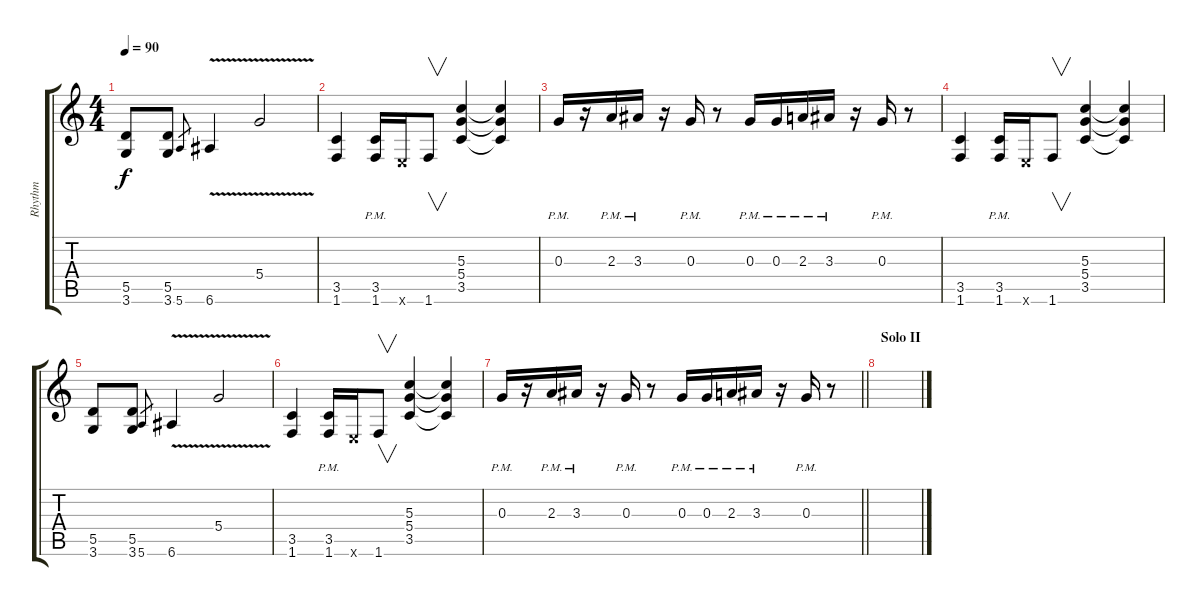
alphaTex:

\track ("Rhythm" "Rhythm") {instrument overdrivenguitar}
\staff {score tabs}
\tuning (E4 B3 G3 D3 A2 E2) {hide}
\ts (4 4)
\tempo 90
\clef g2
\ks c
(5.5 3.6).8{dy f} (5.5 3.6).8 5.6.8{gr} 6.6{v}.4 5.4{v}.2 |
(3.5 1.6).4 (3.5{pm} 1.6{pm}).16 0.6{x}.16 1.6.8{v} (5.3 5.4 3.5).4 (5.3{t} 5.4{t} 3.5{t}).4 |
0.3{pm}.16 r.16 2.3{pm}.16 3.3{pm}.16 r.16 0.3{pm}.16 r.8 0.3{pm}.16 0.3{pm}.16 2.3{pm}.16 3.3{pm}.16 r.16 0.3{pm}.16 r.8 |
(3.5 1.6).4 (3.5{pm} 1.6{pm}).16 0.6{x}.16 1.6.8{v} (5.3 5.4 3.5).4 (5.3{t} 5.4{t} 3.5{t}).4 |
(5.5 3.6).8 (5.5 3.6).8 5.6.8{gr} 6.6{v}.4 5.4{v}.2 |
(3.5 1.6).4 (3.5{pm} 1.6{pm}).16 0.6{x}.16 1.6.8{v} (5.3 5.4 3.5).4 (5.3{t} 5.4{t} 3.5{t}).4 |
\barLineRight lightlight
0.3{pm}.16 r.16 2.3{pm}.16 3.3{pm}.16 r.16 0.3{pm}.16 r.8 0.3{pm}.16 0.3{pm}.16 2.3{pm}.16 3.3{pm}.16 r.16 0.3{pm}.16 r.8 |
\section ("" "Solo II")
